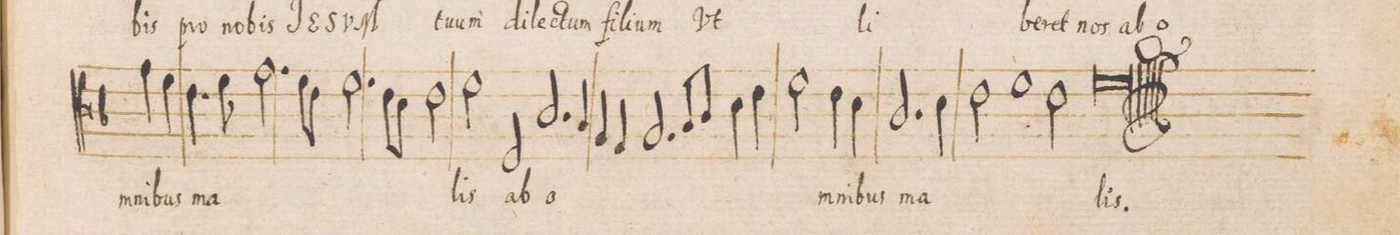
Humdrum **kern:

**kern	**text
*I"DISCANTVS	*
*clefC3	*
*k[b-]	*
*met(C|)	*
*M2/1	*
4g\	-mni-
4f\	-bus
4.e\	ma-
8f\	.
2.g\	.
=84-	=84-
8f\L	.
8e\J	.
2.f\	.
8e\L	.
8d\J	.
2e\	.
=85-	=85-
2f\	lis
2F/	ab
2.c/	o-
4B-/	.
=86-	=86-
4A/	.
4G/	.
2.A/	.
8B-/L	.
8c/J	.
4d\	.
4e\	.
=87-	=87-
2f\	.
4e\	-mni-
4d\	-bus
2.c/	ma-
4d\	.
=88-	=88-
2e\	.
1f	.
2e\	.
=89-	=89-
0f	-lis.
=-	=-
*-	*-
